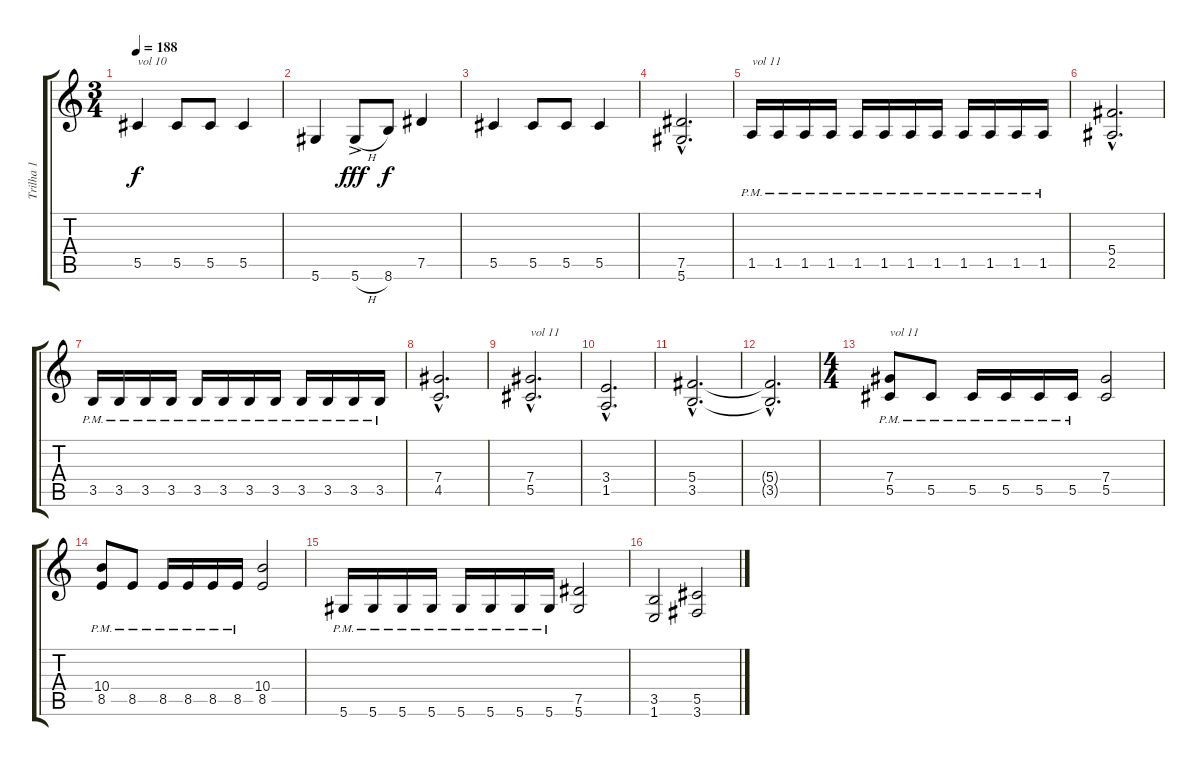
\track ("Trilha 1" "Trilha 1") {instrument overdrivenguitar}
\staff {score tabs}
\tuning (Eb4 Bb3 Gb3 Db3 Ab2 Eb2) {hide}
\ts (3 4)
\tempo 188
\clef g2
\ks c
5.5.4{txt "vol 10" dy f volume 10} 5.5.8 5.5.8 5.5.4 |
5.6.4 5.6{h ac}.8{dy fff} 8.6.8{dy f} 7.5.4 |
5.5.4 5.5.8 5.5.8 5.5.4 |
(7.5{hac} 5.6{hac}).2{d} |
1.5{pm}.16{txt "vol 11" volume 11} 1.5{pm}.16 1.5{pm}.16 1.5{pm}.16 1.5{pm}.16 1.5{pm}.16 1.5{pm}.16 1.5{pm}.16 1.5{pm}.16 1.5{pm}.16 1.5{pm}.16 1.5{pm}.16 |
(5.4{hac} 2.5{hac}).2{d} |
3.5{pm}.16 3.5{pm}.16 3.5{pm}.16 3.5{pm}.16 3.5{pm}.16 3.5{pm}.16 3.5{pm}.16 3.5{pm}.16 3.5{pm}.16 3.5{pm}.16 3.5{pm}.16 3.5{pm}.16 |
(7.4{hac} 4.5{hac}).2{d} |
(7.4{hac} 5.5{hac}).2{d txt "vol 11" volume 11} |
(3.4{hac} 1.5{hac}).2{d} |
(5.4{hac} 3.5{hac}).2{d} |
(5.4{hac t} 3.5{hac t}).2{d} |
\ts (4 4)
(7.4 5.5{pm}).8{txt "vol 11"} 5.5{pm}.8 5.5{pm}.16 5.5{pm}.16 5.5{pm}.16 5.5{pm}.16 (7.4 5.5).2 |
(10.4 8.5{pm}).8 8.5{pm}.8 8.5{pm}.16 8.5{pm}.16 8.5{pm}.16 8.5{pm}.16 (10.4 8.5).2 |
5.6{pm}.16 5.6{pm}.16 5.6{pm}.16 5.6{pm}.16 5.6{pm}.16 5.6{pm}.16 5.6{pm}.16 5.6{pm}.16 (7.5 5.6).2 |
(3.5 1.6).2 (5.5 3.6).2
